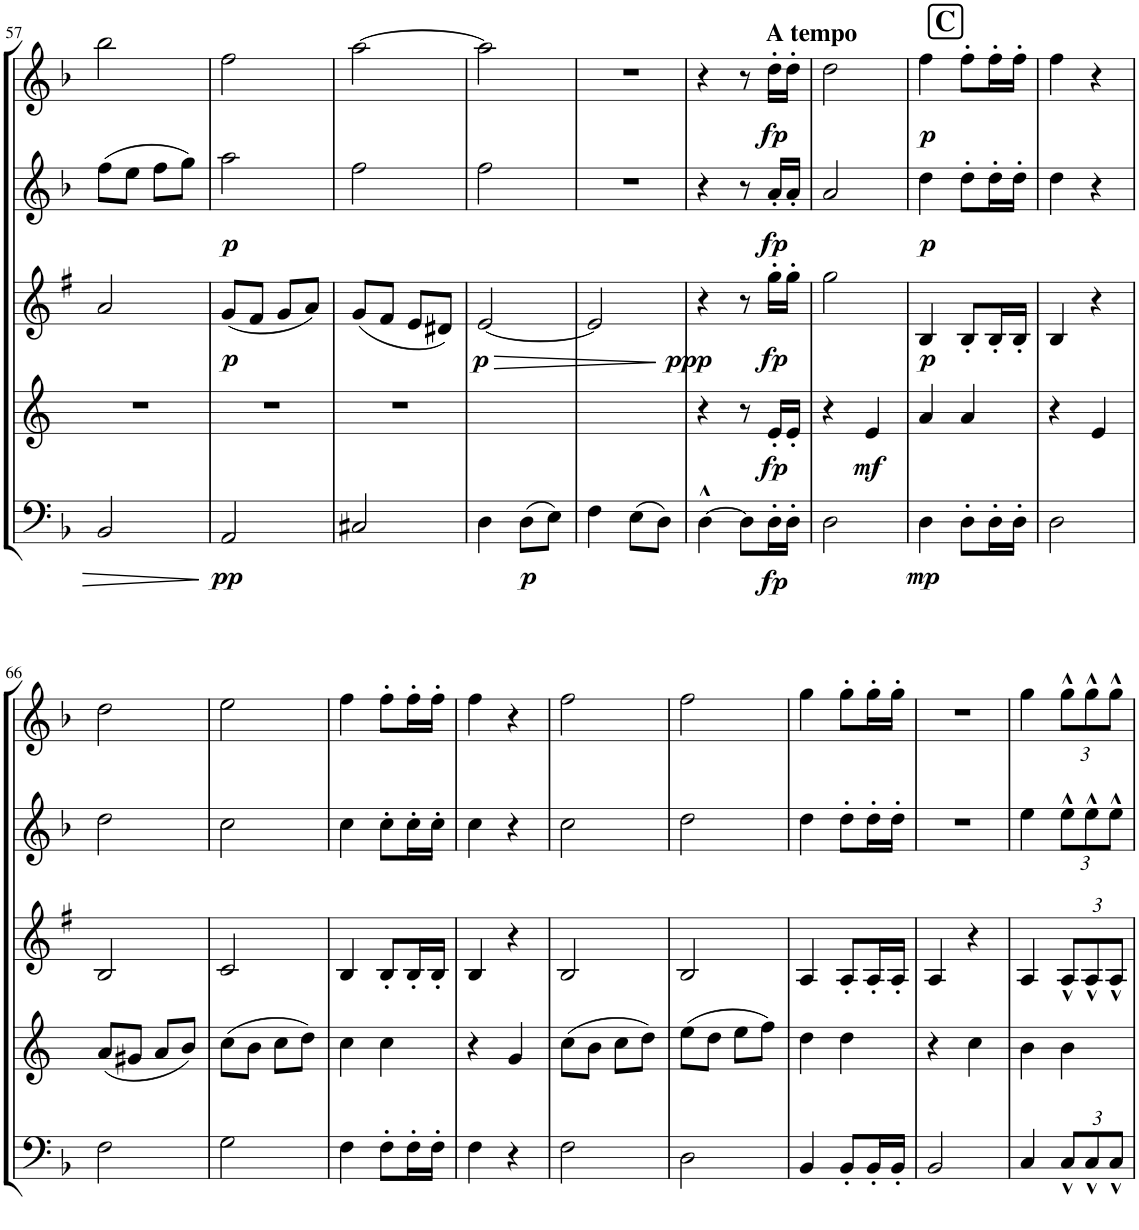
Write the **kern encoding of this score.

**kern	**dynam	**kern	**dynam	**kern	**dynam	**kern	**dynam	**kern	**dynam
*part5	*part5	*part4	*part4	*part3	*part3	*part2	*part2	*part1	*part1
*staff5	*staff5	*staff4	*staff4	*staff3	*staff3	*staff2	*staff2	*staff1	*staff1
*I"Bassoon	*	*I"Horn in F	*	*I"Bb Clarinet	*	*I"Oboe	*	*I"Flute	*
*I'Bsn	*	*I'Hn	*	*I'Cl	*	*I'Ob	*	*I'Fl	*
!!LO:PB:g=z
*clefF4	*	*clefG2	*	*clefG2	*	*clefG2	*	*clefG2	*
*	*	*Trd4c7	*	*Trd1c2	*	*	*	*	*
*k[b-]	*	*k[]	*	*k[f#]	*	*k[b-]	*	*k[b-]	*
*M2/4	*	*M2/4	*	*M2/4	*	*M2/4	*	*M2/4	*
=57	=57	=57	=57	=57	=57	=57	=57	=57	=57
2BB-/	.	2r	.	2a/	.	(8ff\L	.	2bb-\	.
.	.	.	.	.	.	8ee\J	.	.	.
.	.	.	.	.	.	8ff\L	.	.	.
.	.	.	.	.	.	8gg\J)	.	.	.
=58	=58	=58	=58	=58	=58	=58	=58	=58	=58
!	!LO:DY:b	!	!	!	!LO:DY:b	!	!LO:DY:b	!	!
2AA/	pp	2r	.	(8g/L	p	2aa\	p	2ff\	.
.	.	.	.	8f#/J	.	.	.	.	.
.	.	.	.	8g/L	.	.	.	.	.
.	.	.	.	8a/J)	.	.	.	.	.
=59	=59	=59	=59	=59	=59	=59	=59	=59	=59
2C#X/	.	2r	.	(8g/L	.	2ff\	.	[2aa\	.
.	.	.	.	8f#/J	.	.	.	.	.
.	.	.	.	8e/L	.	.	.	.	.
.	.	.	.	8d#X/J)	.	.	.	.	.
=60	=60	=60	=60	=60	=60	=60	=60	=60	=60
!	!	!	!	!	!LO:HP:b	!	!	!	!
!	!	!	!	!	!LO:DY:n=1:b	!	!	!	!
4D\	.	4A	.	[2e/	> p	2ff\	.	2aa\]	.
!	!LO:DY:b	!	!	!	!	!	!	!	!
(8D\L	p	(8AL	.	.	.	.	.	.	.
8E\J)	.	8BJ)	.	.	.	.	.	.	.
=61	=61	=61	=61	=61	=61	=61	=61	=61	=61
4F\	.	4c	.	2e/]	.	2r	.	2r	.
(8E\L	.	(8BL	.	.	.	.	.	.	.
8D\J)	.	8AJ)	.	.	.	.	.	.	.
.	.	.	.	.	]	.	.	.	.
=62	=62	=62	=62	=62	=62	=62	=62	=62	=62
!	!	!	!	!	!LO:DY:b	!	!	!	!
[4D^^\	.	4r	.	4r	ppp	4r	.	4r	.
8D\L]	.	8r	.	8r	.	8r	.	8r	.
!	!	!	!	!	!	!	!	!LO:TX:a:B:t=A tempo	!
!	!LO:DY:b	!	!LO:DY:b	!	!LO:DY:b	!	!LO:DY:b	!	!LO:DY:b
16D'\L	fp	16e'/LL	fp	16gg'\LL	fp	16a'/LL	fp	16dd'\LL	fp
16D'\JJ	.	16e'/JJ	.	16gg'\JJ	.	16a'/JJ	.	16dd'\JJ	.
=63	=63	=63	=63	=63	=63	=63	=63	=63	=63
2D\	.	4r	.	2gg\	.	2a/	.	2dd\	.
!	!	!	!LO:DY:b	!	!	!	!	!	!
.	.	4e/	mf	.	.	.	.	.	.
!!LO:REH:place=s1:a:B:cj:fs=14:t=C
=64	=64	=64	=64	=64	=64	=64	=64	=64	=64
!	!LO:DY:b	!	!	!	!LO:DY:b	!	!LO:DY:b	!	!LO:DY:b
4D\	mp	4a/	.	4B/	p	4dd\	p	4ff\	p
8D'\L	.	4a/	.	8B'/L	.	8dd'\L	.	8ff'\L	.
16D'\L	.	.	.	16B'/L	.	16dd'\L	.	16ff'\L	.
16D'\JJ	.	.	.	16B'/JJ	.	16dd'\JJ	.	16ff'\JJ	.
=65	=65	=65	=65	=65	=65	=65	=65	=65	=65
2D\	.	4r	.	4B/	.	4dd\	.	4ff\	.
.	.	4e/	.	4r	.	4r	.	4r	.
!!LO:LB:g=z
=66	=66	=66	=66	=66	=66	=66	=66	=66	=66
2F\	.	(8a/L	.	2B/	.	2dd\	.	2dd\	.
.	.	8g#X/J	.	.	.	.	.	.	.
.	.	8a/L	.	.	.	.	.	.	.
.	.	8b/J)	.	.	.	.	.	.	.
=67	=67	=67	=67	=67	=67	=67	=67	=67	=67
2G\	.	(8cc\L	.	2c/	.	2cc\	.	2ee\	.
.	.	8b\J	.	.	.	.	.	.	.
.	.	8cc\L	.	.	.	.	.	.	.
.	.	8dd\J)	.	.	.	.	.	.	.
=68	=68	=68	=68	=68	=68	=68	=68	=68	=68
4F\	.	4cc\	.	4B/	.	4cc\	.	4ff\	.
8F'\L	.	4cc\	.	8B'/L	.	8cc'\L	.	8ff'\L	.
16F'\L	.	.	.	16B'/L	.	16cc'\L	.	16ff'\L	.
16F'\JJ	.	.	.	16B'/JJ	.	16cc'\JJ	.	16ff'\JJ	.
=69	=69	=69	=69	=69	=69	=69	=69	=69	=69
4F\	.	4r	.	4B/	.	4cc\	.	4ff\	.
4r	.	4g/	.	4r	.	4r	.	4r	.
=70	=70	=70	=70	=70	=70	=70	=70	=70	=70
2F\	.	(8cc\L	.	2B/	.	2cc\	.	2ff\	.
.	.	8b\J	.	.	.	.	.	.	.
.	.	8cc\L	.	.	.	.	.	.	.
.	.	8dd\J)	.	.	.	.	.	.	.
=71	=71	=71	=71	=71	=71	=71	=71	=71	=71
2D\	.	(8ee\L	.	2B/	.	2dd\	.	2ff\	.
.	.	8dd\J	.	.	.	.	.	.	.
.	.	8ee\L	.	.	.	.	.	.	.
.	.	8ff\J)	.	.	.	.	.	.	.
=72	=72	=72	=72	=72	=72	=72	=72	=72	=72
4BB-/	.	4dd\	.	4A/	.	4dd\	.	4gg\	.
8BB-'/L	.	4dd\	.	8A'/L	.	8dd'\L	.	8gg'\L	.
16BB-'/L	.	.	.	16A'/L	.	16dd'\L	.	16gg'\L	.
16BB-'/JJ	.	.	.	16A'/JJ	.	16dd'\JJ	.	16gg'\JJ	.
=73	=73	=73	=73	=73	=73	=73	=73	=73	=73
2BB-/	.	4r	.	4A/	.	2r	.	2r	.
.	.	4cc\	.	4r	.	.	.	.	.
=74	=74	=74	=74	=74	=74	=74	=74	=74	=74
4C/	.	4b\	.	4A/	.	4ee\	.	4gg\	.
*Xbrackettup	*	*	*	*Xbrackettup	*	*Xbrackettup	*	*Xbrackettup	*
12C^^/L	.	4b\	.	12A^^/L	.	12ee^^\L	.	12gg^^\L	.
12C^^/	.	.	.	12A^^/	.	12ee^^\	.	12gg^^\	.
12C^^/J	.	.	.	12A^^/J	.	12ee^^\J	.	12gg^^\J	.
=	=	=	=	=	=	=	=	=	=
*-	*-	*-	*-	*-	*-	*-	*-	*-	*-
